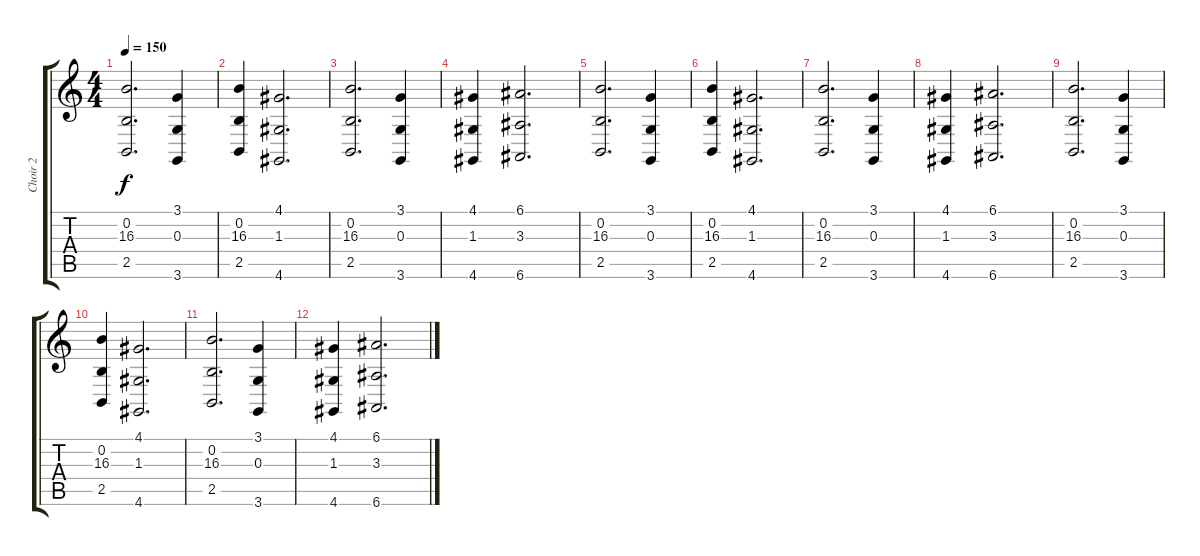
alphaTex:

\track ("Choir 2" "Choir 2") {instrument choiraahs}
\staff {score tabs}
\tuning (E4 B3 G3 D3 A2 E2) {hide}
\ts (4 4)
\tempo 150
\clef g2
\ks c
(0.2 16.3 2.5).2{d dy f} (3.1 0.3 3.6).4 |
(0.2 16.3 2.5).4 (4.1 1.3 4.6).2{d} |
(0.2 16.3 2.5).2{d} (3.1 0.3 3.6).4 |
(4.1 1.3 4.6).4 (6.1 3.3 6.6).2{d} |
(0.2 16.3 2.5).2{d} (3.1 0.3 3.6).4 |
(0.2 16.3 2.5).4 (4.1 1.3 4.6).2{d} |
(0.2 16.3 2.5).2{d} (3.1 0.3 3.6).4 |
(4.1 1.3 4.6).4 (6.1 3.3 6.6).2{d} |
(0.2 16.3 2.5).2{d} (3.1 0.3 3.6).4 |
(0.2 16.3 2.5).4 (4.1 1.3 4.6).2{d} |
(0.2 16.3 2.5).2{d} (3.1 0.3 3.6).4 |
(4.1 1.3 4.6).4 (6.1 3.3 6.6).2{d}
